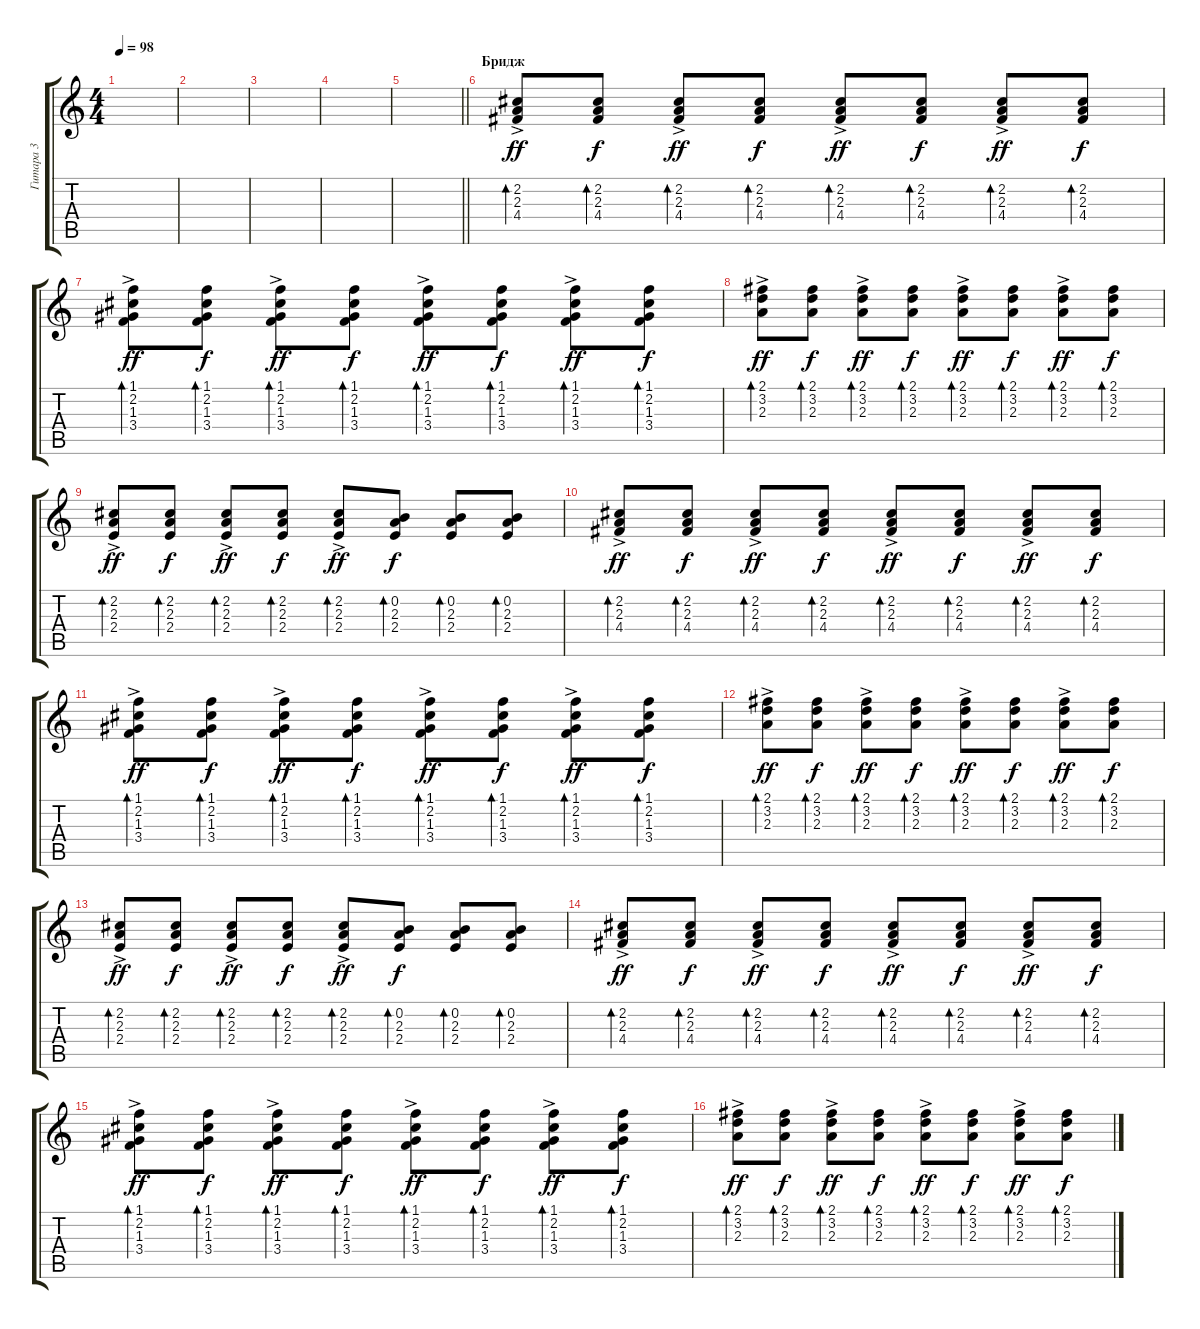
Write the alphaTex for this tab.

\track ("Гитара 3" "Гитара 3") {instrument acousticguitarsteel}
\staff {score tabs}
\tuning (E4 B3 G3 D3 A2 E2) {hide}
\ts (4 4)
\tempo 98
\clef g2
\ks c
|
|
|
|
\barLineRight lightlight
|
\section ("" "Бридж")
(2.2{ac} 2.3{ac} 4.4{ac}).8{bd 60 dy ff volume 7 balance 8} (2.2 2.3 4.4).8{bd 60 dy f} (2.2{ac} 2.3{ac} 4.4{ac}).8{bd 60 dy ff} (2.2 2.3 4.4).8{bd 60 dy f} (2.2{ac} 2.3{ac} 4.4{ac}).8{bd 60 dy ff} (2.2 2.3 4.4).8{bd 60 dy f} (2.2{ac} 2.3{ac} 4.4{ac}).8{bd 60 dy ff} (2.2 2.3 4.4).8{bd 60 dy f} |
(1.1{ac} 2.2{ac} 1.3{ac} 3.4{ac}).8{bd 60 dy ff} (1.1 2.2 1.3 3.4).8{bd 60 dy f} (1.1{ac} 2.2{ac} 1.3{ac} 3.4{ac}).8{bd 60 dy ff} (1.1 2.2 1.3 3.4).8{bd 60 dy f} (1.1{ac} 2.2{ac} 1.3{ac} 3.4{ac}).8{bd 60 dy ff} (1.1 2.2 1.3 3.4).8{bd 60 dy f} (1.1{ac} 2.2{ac} 1.3{ac} 3.4{ac}).8{bd 60 dy ff} (1.1 2.2 1.3 3.4).8{bd 60 dy f} |
(2.1{ac} 3.2{ac} 2.3{ac}).8{bd 60 dy ff} (2.1 3.2 2.3).8{bd 60 dy f} (2.1{ac} 3.2{ac} 2.3{ac}).8{bd 60 dy ff} (2.1 3.2 2.3).8{bd 60 dy f} (2.1{ac} 3.2{ac} 2.3{ac}).8{bd 60 dy ff} (2.1 3.2 2.3).8{bd 60 dy f} (2.1{ac} 3.2{ac} 2.3{ac}).8{bd 60 dy ff} (2.1 3.2 2.3).8{bd 60 dy f} |
(2.2{ac} 2.3{ac} 2.4{ac}).8{bd 60 dy ff} (2.2 2.3 2.4).8{bd 60 dy f} (2.2{ac} 2.3{ac} 2.4{ac}).8{bd 60 dy ff} (2.2 2.3 2.4).8{bd 60 dy f} (2.2{ac} 2.3{ac} 2.4{ac}).8{bd 60 dy ff} (0.2 2.3 2.4).8{bd 60 dy f} (0.2 2.3 2.4).8{bd 60} (0.2 2.3 2.4).8{bd 60} |
(2.2{ac} 2.3{ac} 4.4{ac}).8{bd 60 dy ff} (2.2 2.3 4.4).8{bd 60 dy f} (2.2{ac} 2.3{ac} 4.4{ac}).8{bd 60 dy ff} (2.2 2.3 4.4).8{bd 60 dy f} (2.2{ac} 2.3{ac} 4.4{ac}).8{bd 60 dy ff} (2.2 2.3 4.4).8{bd 60 dy f} (2.2{ac} 2.3{ac} 4.4{ac}).8{bd 60 dy ff} (2.2 2.3 4.4).8{bd 60 dy f} |
(1.1{ac} 2.2{ac} 1.3{ac} 3.4{ac}).8{bd 60 dy ff} (1.1 2.2 1.3 3.4).8{bd 60 dy f} (1.1{ac} 2.2{ac} 1.3{ac} 3.4{ac}).8{bd 60 dy ff} (1.1 2.2 1.3 3.4).8{bd 60 dy f} (1.1{ac} 2.2{ac} 1.3{ac} 3.4{ac}).8{bd 60 dy ff} (1.1 2.2 1.3 3.4).8{bd 60 dy f} (1.1{ac} 2.2{ac} 1.3{ac} 3.4{ac}).8{bd 60 dy ff} (1.1 2.2 1.3 3.4).8{bd 60 dy f} |
(2.1{ac} 3.2{ac} 2.3{ac}).8{bd 60 dy ff} (2.1 3.2 2.3).8{bd 60 dy f} (2.1{ac} 3.2{ac} 2.3{ac}).8{bd 60 dy ff} (2.1 3.2 2.3).8{bd 60 dy f} (2.1{ac} 3.2{ac} 2.3{ac}).8{bd 60 dy ff} (2.1 3.2 2.3).8{bd 60 dy f} (2.1{ac} 3.2{ac} 2.3{ac}).8{bd 60 dy ff} (2.1 3.2 2.3).8{bd 60 dy f} |
(2.2{ac} 2.3{ac} 2.4{ac}).8{bd 60 dy ff} (2.2 2.3 2.4).8{bd 60 dy f} (2.2{ac} 2.3{ac} 2.4{ac}).8{bd 60 dy ff} (2.2 2.3 2.4).8{bd 60 dy f} (2.2{ac} 2.3{ac} 2.4{ac}).8{bd 60 dy ff} (0.2 2.3 2.4).8{bd 60 dy f} (0.2 2.3 2.4).8{bd 60} (0.2 2.3 2.4).8{bd 60} |
(2.2{ac} 2.3{ac} 4.4{ac}).8{bd 60 dy ff} (2.2 2.3 4.4).8{bd 60 dy f} (2.2{ac} 2.3{ac} 4.4{ac}).8{bd 60 dy ff} (2.2 2.3 4.4).8{bd 60 dy f} (2.2{ac} 2.3{ac} 4.4{ac}).8{bd 60 dy ff} (2.2 2.3 4.4).8{bd 60 dy f} (2.2{ac} 2.3{ac} 4.4{ac}).8{bd 60 dy ff} (2.2 2.3 4.4).8{bd 60 dy f} |
(1.1{ac} 2.2{ac} 1.3{ac} 3.4{ac}).8{bd 60 dy ff} (1.1 2.2 1.3 3.4).8{bd 60 dy f} (1.1{ac} 2.2{ac} 1.3{ac} 3.4{ac}).8{bd 60 dy ff} (1.1 2.2 1.3 3.4).8{bd 60 dy f} (1.1{ac} 2.2{ac} 1.3{ac} 3.4{ac}).8{bd 60 dy ff} (1.1 2.2 1.3 3.4).8{bd 60 dy f} (1.1{ac} 2.2{ac} 1.3{ac} 3.4{ac}).8{bd 60 dy ff} (1.1 2.2 1.3 3.4).8{bd 60 dy f} |
(2.1{ac} 3.2{ac} 2.3{ac}).8{bd 60 dy ff} (2.1 3.2 2.3).8{bd 60 dy f} (2.1{ac} 3.2{ac} 2.3{ac}).8{bd 60 dy ff} (2.1 3.2 2.3).8{bd 60 dy f} (2.1{ac} 3.2{ac} 2.3{ac}).8{bd 60 dy ff} (2.1 3.2 2.3).8{bd 60 dy f} (2.1{ac} 3.2{ac} 2.3{ac}).8{bd 60 dy ff} (2.1 3.2 2.3).8{bd 60 dy f}
